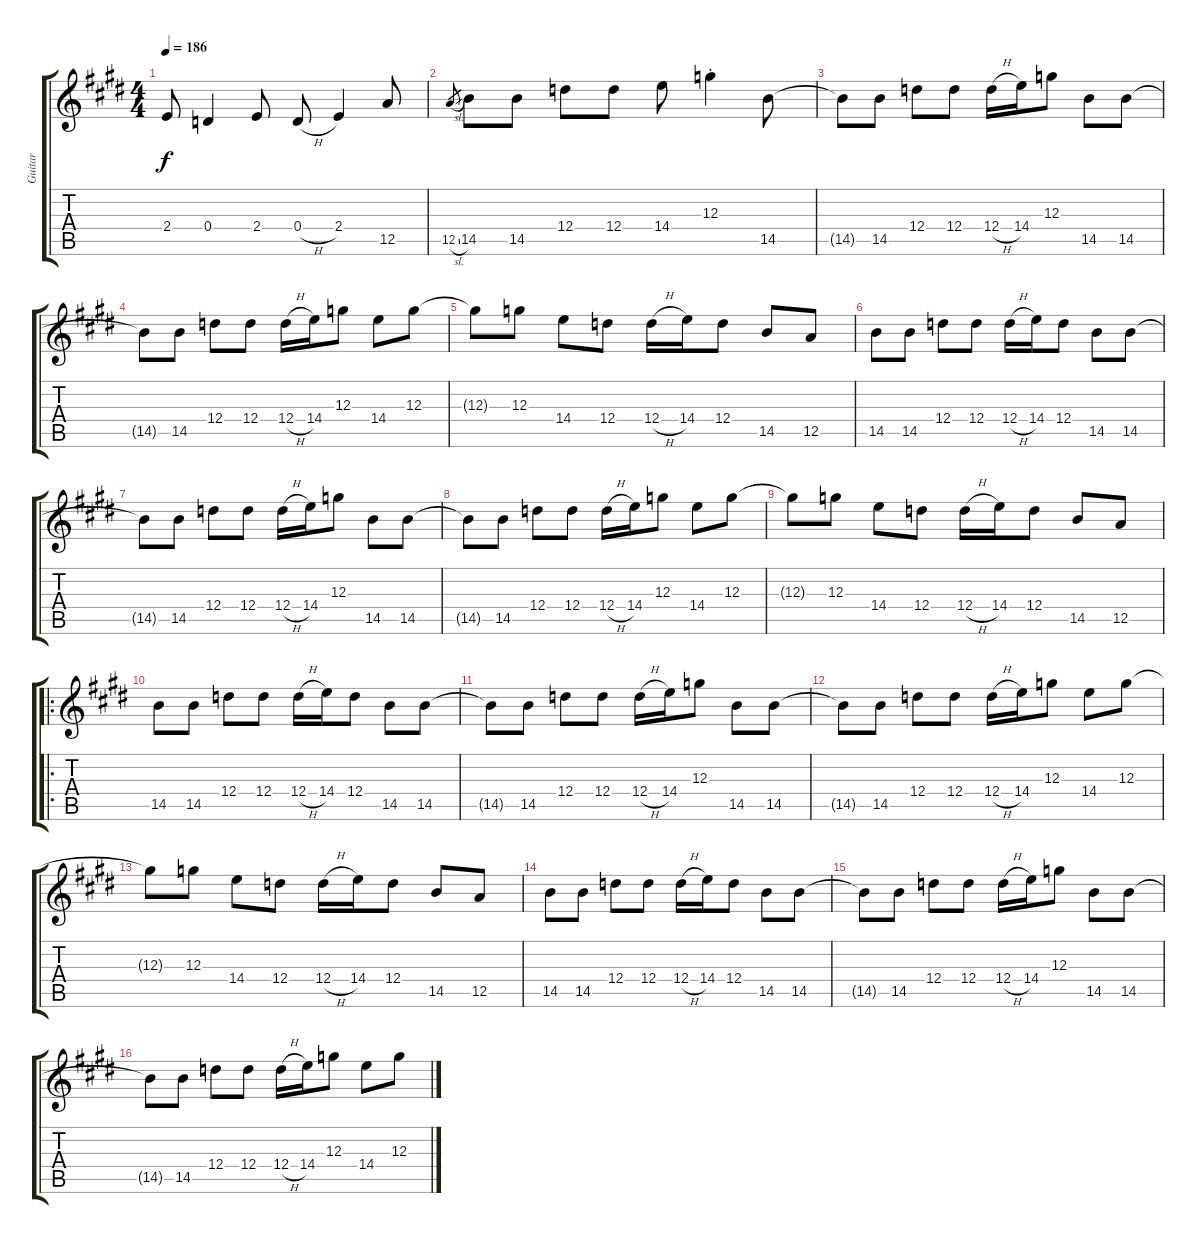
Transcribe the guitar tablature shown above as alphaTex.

\track ("Guitar" "Guitar") {instrument overdrivenguitar}
\staff {score tabs}
\tuning (E4 B3 G3 D3 A2 E2) {hide}
\ts (4 4)
\tempo 186
\clef g2
\ks e
2.4.8{dy f} 0.4.4 2.4.8 0.4{h}.8 2.4.4 12.5.8 |
12.5{sl}.8{gr} 14.5.8 14.5.8 12.4.8 12.4.8 14.4.8 12.3{st}.4 14.5.8 |
14.5{t}.8 14.5.8 12.4.8 12.4.8 12.4{h}.16 14.4.16 12.3.8 14.5.8 14.5.8 |
14.5{t}.8 14.5.8 12.4.8 12.4.8 12.4{h}.16 14.4.16 12.3.8 14.4.8 12.3.8 |
12.3{t}.8 12.3.8 14.4.8 12.4.8 12.4{h}.16 14.4.16 12.4.8 14.5.8 12.5.8 |
14.5.8 14.5.8 12.4.8 12.4.8 12.4{h}.16 14.4.16 12.4.8 14.5.8 14.5.8 |
14.5{t}.8 14.5.8 12.4.8 12.4.8 12.4{h}.16 14.4.16 12.3.8 14.5.8 14.5.8 |
14.5{t}.8 14.5.8 12.4.8 12.4.8 12.4{h}.16 14.4.16 12.3.8 14.4.8 12.3.8 |
12.3{t}.8 12.3.8 14.4.8 12.4.8 12.4{h}.16 14.4.16 12.4.8 14.5.8 12.5.8 |
\ro
14.5.8 14.5.8 12.4.8 12.4.8 12.4{h}.16 14.4.16 12.4.8 14.5.8 14.5.8 |
14.5{t}.8 14.5.8 12.4.8 12.4.8 12.4{h}.16 14.4.16 12.3.8 14.5.8 14.5.8 |
14.5{t}.8 14.5.8 12.4.8 12.4.8 12.4{h}.16 14.4.16 12.3.8 14.4.8 12.3.8 |
12.3{t}.8 12.3.8 14.4.8 12.4.8 12.4{h}.16 14.4.16 12.4.8 14.5.8 12.5.8 |
14.5.8 14.5.8 12.4.8 12.4.8 12.4{h}.16 14.4.16 12.4.8 14.5.8 14.5.8 |
14.5{t}.8 14.5.8 12.4.8 12.4.8 12.4{h}.16 14.4.16 12.3.8 14.5.8 14.5.8 |
14.5{t}.8 14.5.8 12.4.8 12.4.8 12.4{h}.16 14.4.16 12.3.8 14.4.8 12.3.8
